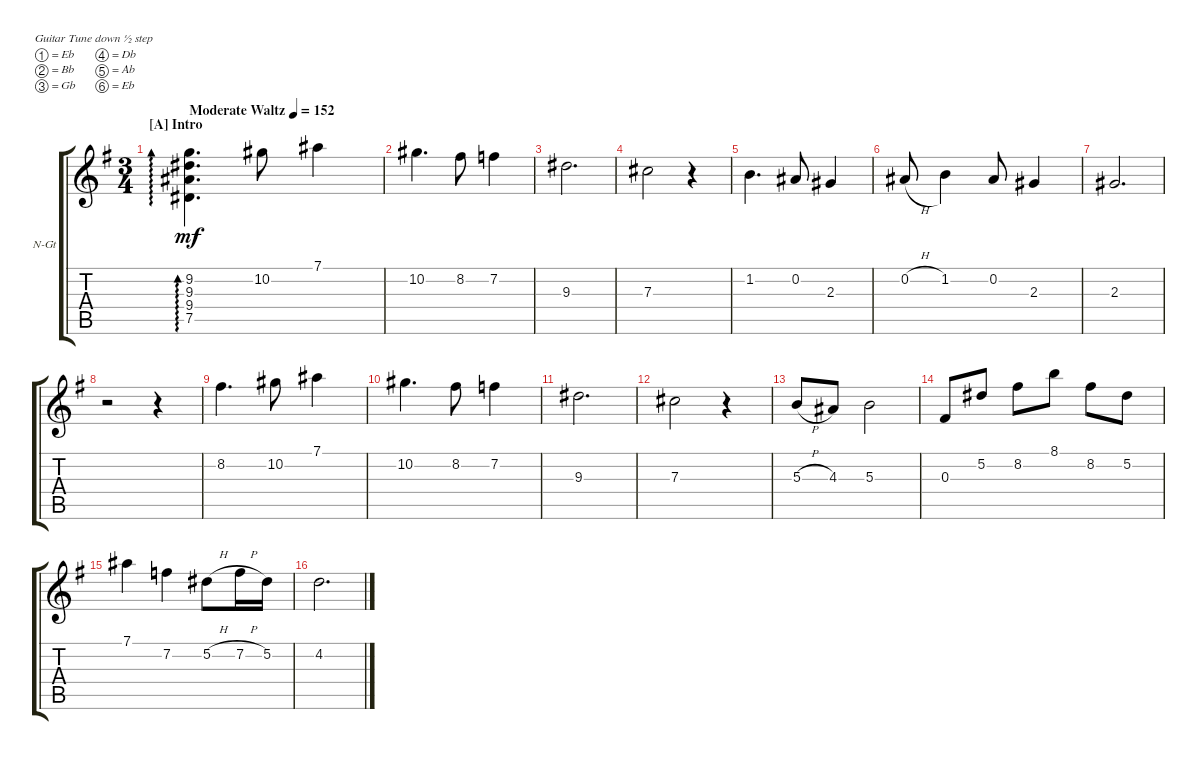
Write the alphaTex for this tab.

\defaultSystemsLayout 4
\bracketExtendMode groupsimilarinstruments
\firstSystemTrackNameOrientation horizontal
\otherSystemsTrackNameOrientation horizontal
\track ("Nylon Guitar" "N-Gt") {solo instrument acousticguitarnylon}
\staff {score tabs}
\tuning (Eb4 Bb3 Gb3 Db3 Ab2 Eb2)
\ts (3 4)
\section ("A" "Intro")
\tempo (152 "Moderate Waltz")
\clef g2
\ks g
(7.5 9.4 9.3 9.2).4{d ad 0 dy mf instrument acousticguitarnylon} 10.2.8 7.1.4 |
10.2.4{d} 8.2.8 7.2.4 |
9.3.2{d} |
7.3.2 r.4 |
1.2.4{d} 0.2.8 2.3.4 |
0.2{h}.8 1.2.4 0.2.8 2.3.4 |
2.3.2{d} |
r.2 r.4 |
8.2.4{d} 10.2.8 7.1.4 |
10.2.4{d} 8.2.8 7.2.4 |
9.3.2{d} |
7.3.2 r.4 |
5.3{h}.8 4.3.8 5.3.2 |
0.3.8 5.2.8 8.2.8 8.1.8 8.2.8 5.2.8 |
7.1.4 7.2.4 5.2{h}.8 7.2{h}.16 5.2.16 |
4.2.2{d}
